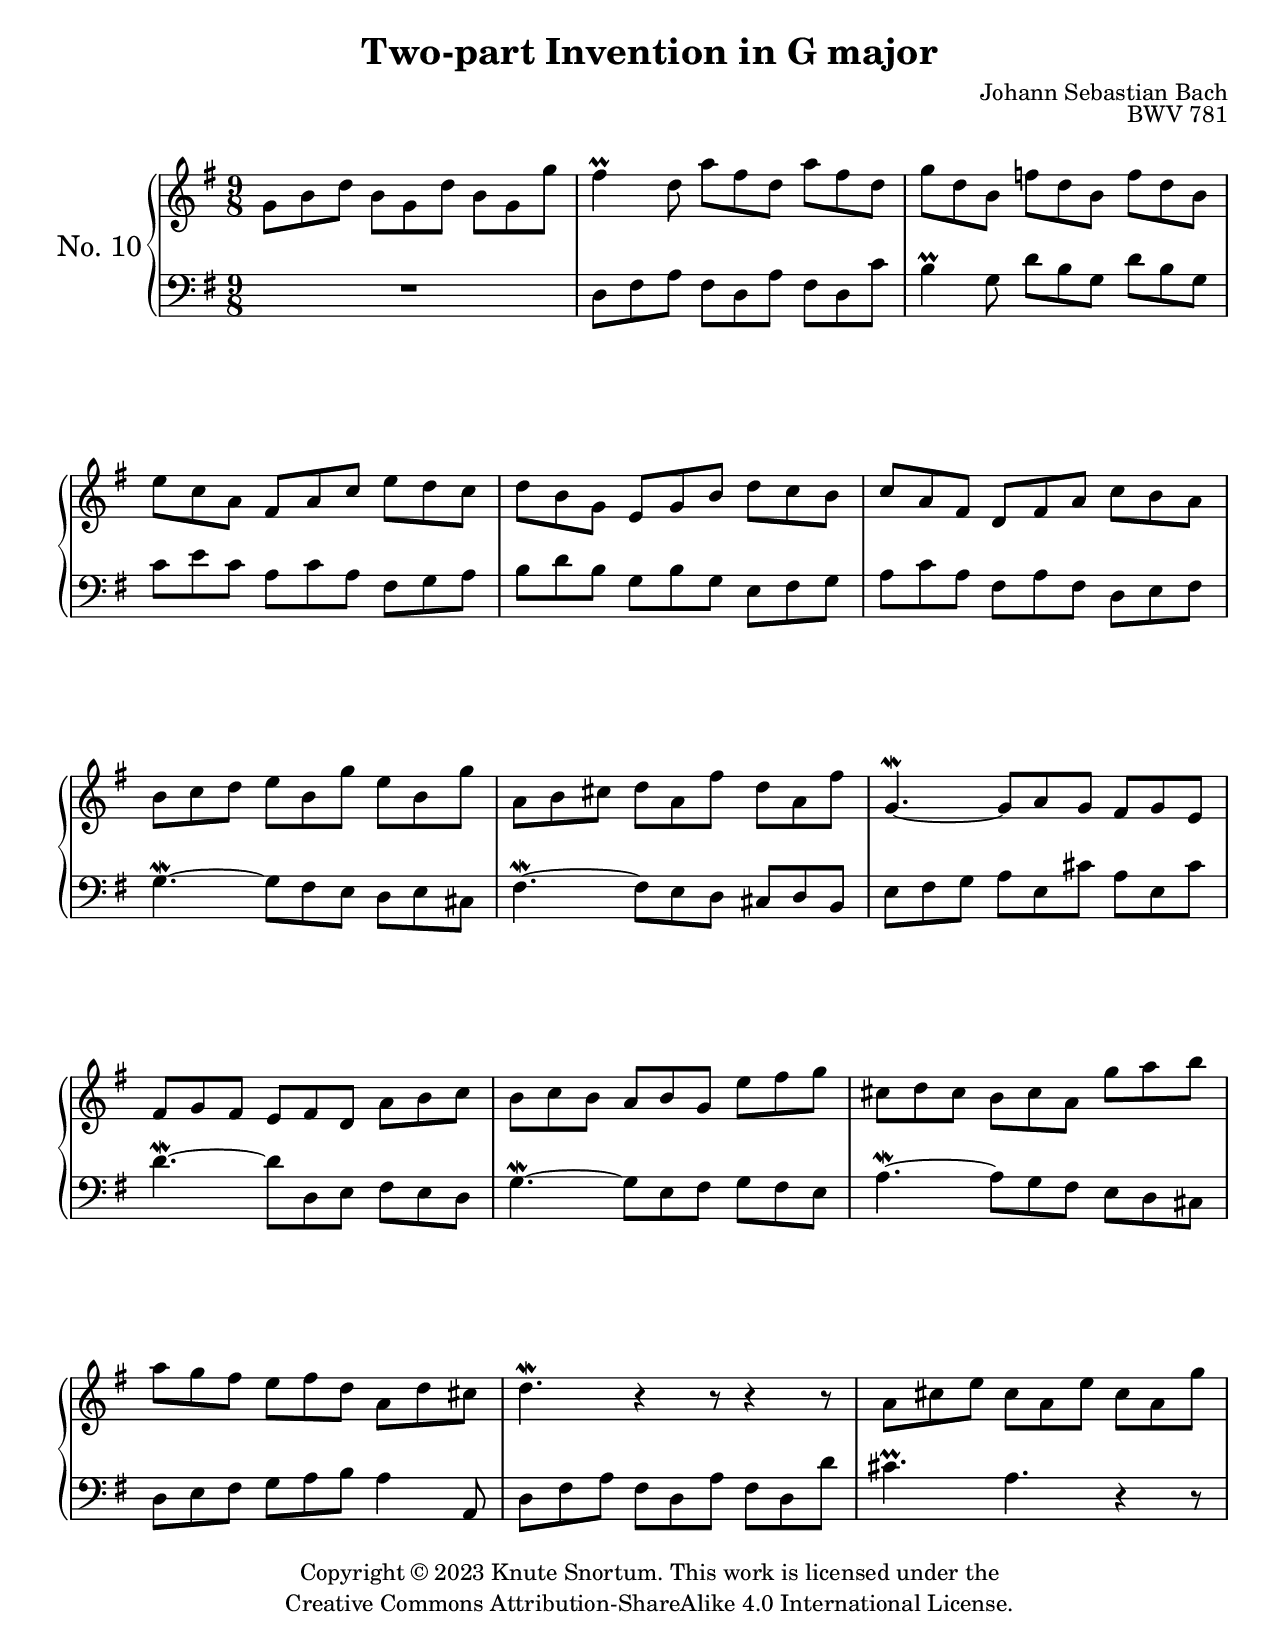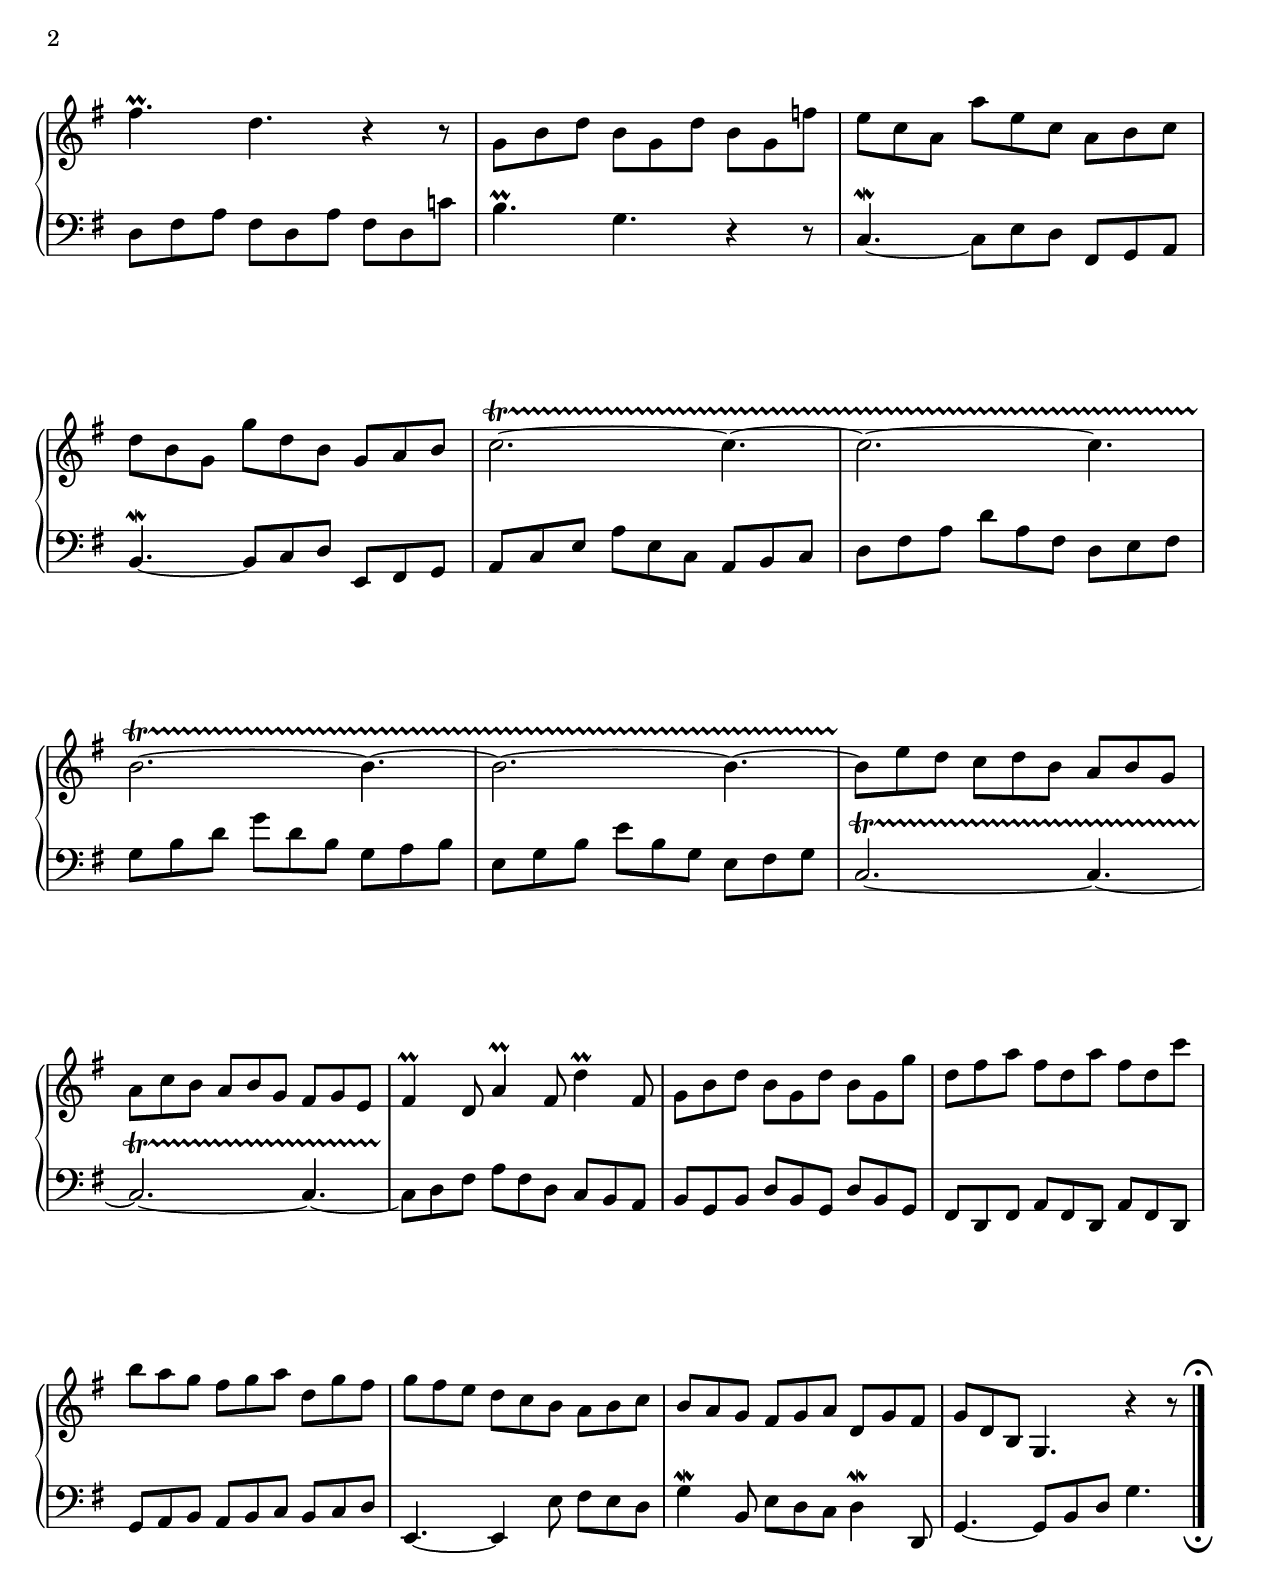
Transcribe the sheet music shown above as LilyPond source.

\version "2.24.0"
\language "english"

\include "includes/header-paper.ily"
%...+....1....+....2....+....3....+....4....+....5....+....6....+....7....+....

\version "2.24.0"
\language "english"

%...+....1....+....2....+....3....+....4....+....5....+....6....+....7....+....

\version "2.24.0"

fermataOverBarline = {
  \override Score.TextMark.self-alignment-X = #CENTER
  \textEndMark \markup { \musicglyph "scripts.ufermata" }
}

fermataUnderBarline = {
  \tweak direction #DOWN
  \textEndMark \markup { \musicglyph "scripts.dfermata" }
}

% staffDown = \change Staff = "lower"
% staffUp   = \change Staff = "upper"


global = {
  \time 9/8
  \key g \major
  \accidentalStyle piano
}

rightHand = \relative g' {
  \global
  g8 b d  b g d' b g g' |
  fs4\prall d8  a' fs d  a' fs d |
  g8 d b  f' d b  f' d b |
  e8 c a  fs a c  e d c |
  d8 b g  e g b  d c b |
  c8 a fs  d fs a  c b a |
  b8 c d  e b g'  e b g' |
  a,8 b cs  d a fs'  d a fs' |
  
  \barNumberCheck 9
  g,4.~\mordent g8 a g  fs g e |
  fs8 g fs  e fs d  a' b c |
  b8 c b  a b g  e' fs g |
  cs,8 d cs  b cs a  g' a b |
  a8 g fs  e fs d  a d cs |
  d4.\mordent r4 r8 r4 r8 |
  a8 cs e  cs a e'  cs a g' |
  fs4.\prall d r4 r8 |
  
  \barNumberCheck 17
  g,8 b d  b g d'  b g f' |
  e c a  a' e c  a b c |
  d8 b g  g' d b  g a b |
  \tag layout {
    c2.~\startTrillSpan c4.~ |
    c2.~ c4. |
    b2.~\stopTrillSpan \startTrillSpan b4.~ |
    b2.~ b4.~ |
  }
  \tag midi {
    \repeat unfold 9 { c16 d } |
    \repeat unfold 7 { c16 d } c4 |
    \repeat unfold 9 { b16 c } |
    \repeat unfold 7 { b16 c } b4~ |
  }
  b8\stopTrillSpan e d  c d b  a b g |
  
  \barNumberCheck 25
  a8 c b  a b g  fs g e |
  fs4\prall d8  a'4\prall fs8  d'4\prall fs,8 |
  g8 b d  b g d'  b g g' |
  d8 fs a  fs d a'  fs d c' |
  b8 a g  fs g a  d, g fs |
  g8 fs e  d c b  a b c |
  b8 a g  fs g a  d, g fs |
  g8 d b  g4. r4 r8 \fermataOverBarline |
  \bar "|."
}

leftHand = \relative d {
  \clef bass
  \global
  R1*9/8 |
  d8 fs a  fs d a'  fs d c' |
  b4\prall g8  d' b g  d' b g |
  c8 e c  a c a  fs g a |
  b8 d b  g b g  e fs g |
  a c a fs  a fs  d e fs |
  g4.~\mordent g8 fs e  d e cs |
  fs4.~\mordent fs8 e d  cs d b |
  
  \barNumberCheck 9
  e8 fs g  a e cs' a e cs' |
  d4.~\mordent d8 d, e  fs e d |
  g4.~\mordent g8 e fs  g fs e |
  a4.~\mordent a8 g fs  e d cs |
  d8 e fs  g a b  a4 a,8 |
  d8 fs a  fs d a'  fs d d' |
  cs4.\prall a r4 r8 |
  d,8 fs a  fs d a'  fs d c' |
  
  \barNumberCheck 17
  b4.\prall g r4 r8 |
  c,4.~\mordent c8 e d  fs, g a |
  b4.~\mordent b8 c d  e, fs g |
  a8 c e  a e c  a b c |
  d fs a  d a fs  d e fs |
  g b d  g d b  g a b |
  e,8 g b e b g  e fs g |
  \tag layout {
    c,2.~\startTrillSpan c4.~ |
    
    \barNumberCheck 25
    c2.~ c4.~ |
  }
  \tag midi {
    \repeat unfold 9 { c16 d } |
    \repeat unfold 7 { c16 d } c4~ |
  }
  c8\stopTrillSpan d fs  a fs d  c b a |
  b8 g b  d b g  d' b g |
  fs8 d fs  a fs d  a' fs d |
  g8 a b  a b c  b c d |
  e,4.~ e4 e'8  fs e d |
  g4\mordent b,8  e d c  d4\mordent d,8 |
  g4.~ g8 b d  g4. \fermataUnderBarline |
}

inventionTenMusic = \score { 
  \header {
    opus = "BWV 781"
  }
  \keepWithTag layout
  \new PianoStaff \with { 
    instrumentName = \markup \huge "No. 10"
  } <<
    \new Staff = "upper" \rightHand
    \new Staff = "lower" \leftHand
  >>
  \layout {}
}

\include "articulate.ly"

inventionTenMidi = \book {
  \bookOutputName "invention-no10-G-maj"
  \score { 
    \articulate {
      \keepWithTag midi
      <<
        \new Staff = "upper" \rightHand
        \new Staff = "lower" \leftHand
      >>
    }
    \midi {
      \tempo 4. = 116
    }
  }
}


\header {
  title = "Two-part Invention in G major"
  composer = "Johann Sebastian Bach"
}

\inventionTenMusic
\inventionTenMidi
